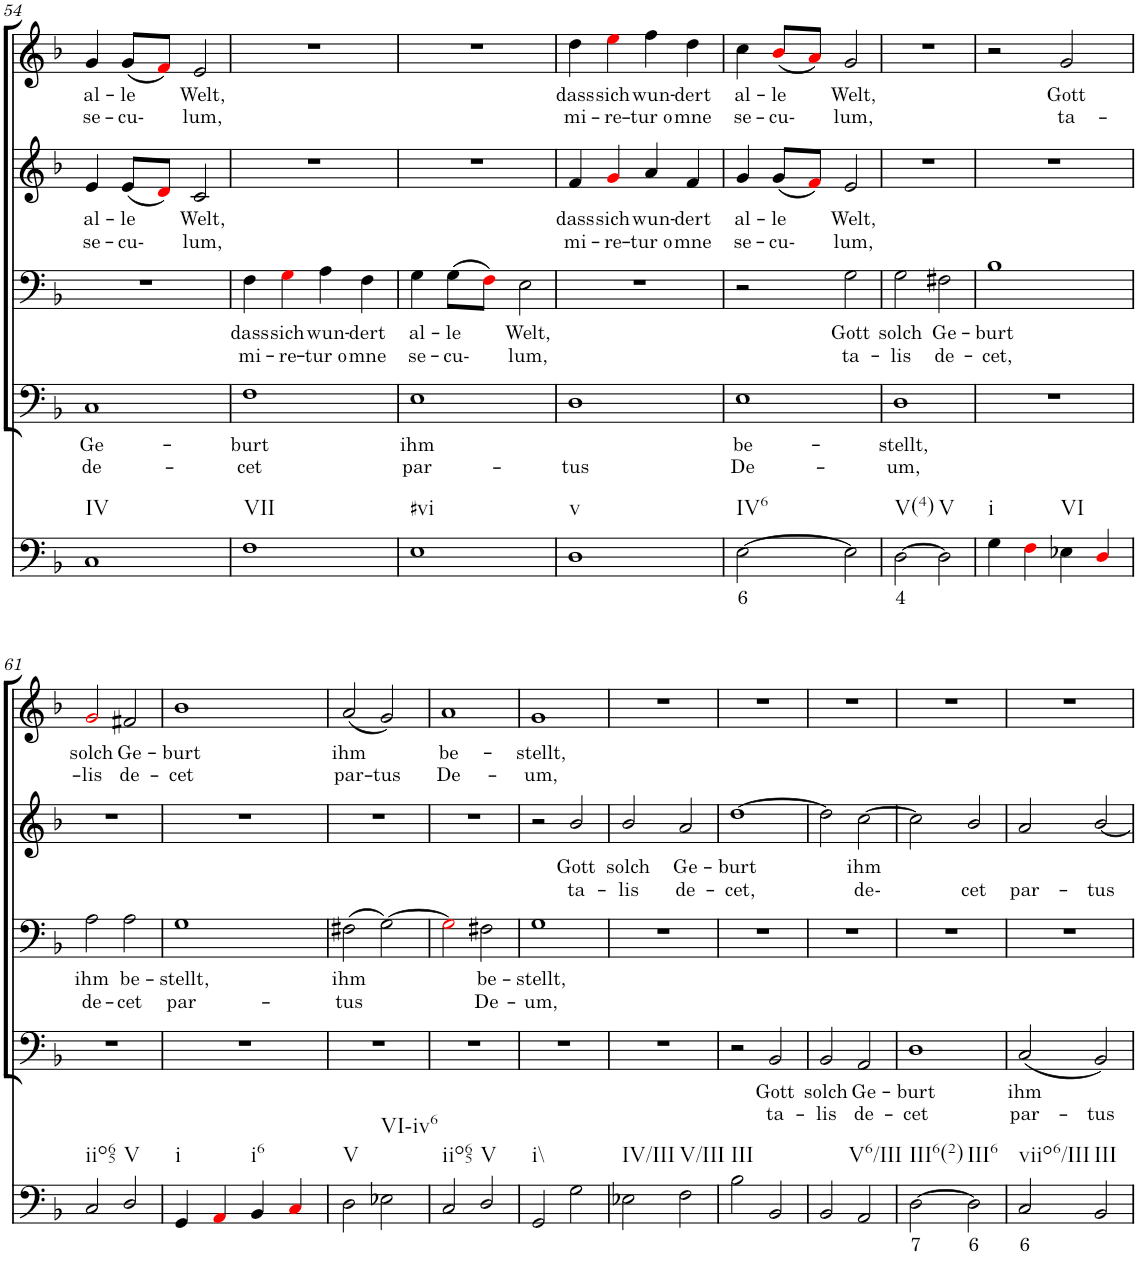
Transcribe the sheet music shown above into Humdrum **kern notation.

**kern	**text	**kern	**text	**text	**kern	**text	**text	**kern	**text	**text	**kern	**text	**text
*part5	*part5	*part4	*part4	*part4	*part3	*part3	*part3	*part2	*part2	*part2	*part1	*part1	*part1
*staff5	*staff5	*staff4	*staff4	*staff4	*staff3	*staff3	*staff3	*staff2	*staff2	*staff2	*staff1	*staff1	*staff1
*I"Continuo	*	*I"Bass II	*	*	*I"Bass I	*	*	*I"Soprano II	*	*	*I"Soprano I	*	*
!!LO:PB:g=z
*clefF4	*	*clefF4	*	*	*clefF4	*	*	*clefG2	*	*	*clefG2	*	*
*k[b-]	*	*k[b-]	*	*	*k[b-]	*	*	*k[b-]	*	*	*k[b-]	*	*
*M4/4	*	*M4/4	*	*	*M4/4	*	*	*M4/4	*	*	*M4/4	*	*
=54	=54	=54	=54	=54	=54	=54	=54	=54	=54	=54	=54	=54	=54
!LO:TX:b:t=IV	!	!	!	!	!	!	!	!	!	!	!	!	!
!	!	!	!LO:LY:b	!LO:LY:b	!	!	!	!	!LO:LY:b	!LO:LY:b	!	!LO:LY:b	!LO:LY:b
1C	.	1C	Ge-	de-	1r	.	.	4e/	al-	se-	4g/	al-	se-
!	!	!	!	!	!	!	!	!	!LO:LY:b	!LO:LY:b	!	!LO:LY:b	!LO:LY:b
.	.	.	.	.	.	.	.	(8e/L	le	cu-	(8g/L	le	cu-
.	.	.	.	.	.	.	.	8di/J)	.	.	8fi/J)	.	.
!	!	!	!	!	!	!	!	!	!LO:LY:b	!LO:LY:b	!	!LO:LY:b	!LO:LY:b
.	.	.	.	.	.	.	.	2c/	Welt,	lum,	2e/	Welt,	lum,
=55	=55	=55	=55	=55	=55	=55	=55	=55	=55	=55	=55	=55	=55
!LO:TX:b:t=VII	!	!	!	!	!	!	!	!	!	!	!	!	!
!	!	!	!LO:LY:b	!LO:LY:b	!	!LO:LY:b	!LO:LY:b	!	!	!	!	!	!
1F	.	1F	burt	cet	4F\	dass	mi-	1r	.	.	1r	.	.
!	!	!	!	!	!	!LO:LY:b	!LO:LY:b	!	!	!	!	!	!
.	.	.	.	.	4Gi\	sich	re-	.	.	.	.	.	.
!	!	!	!	!	!	!LO:LY:b	!LO:LY:b	!	!	!	!	!	!
.	.	.	.	.	4A\	wun-	tur o-	.	.	.	.	.	.
!	!	!	!	!	!	!LO:LY:b	!LO:LY:b	!	!	!	!	!	!
.	.	.	.	.	4F\	dert	mne	.	.	.	.	.	.
=56	=56	=56	=56	=56	=56	=56	=56	=56	=56	=56	=56	=56	=56
!LO:TX:b:t=#vi	!	!	!	!	!	!	!	!	!	!	!	!	!
!	!	!	!LO:LY:b	!LO:LY:b	!	!LO:LY:b	!LO:LY:b	!	!	!	!	!	!
1E	.	1E	ihm	par-	4G\	al-	se-	1r	.	.	1r	.	.
!	!	!	!	!	!	!LO:LY:b	!LO:LY:b	!	!	!	!	!	!
.	.	.	.	.	(8G\L	le	cu-	.	.	.	.	.	.
.	.	.	.	.	8Fi\J)	.	.	.	.	.	.	.	.
!	!	!	!	!	!	!LO:LY:b	!LO:LY:b	!	!	!	!	!	!
.	.	.	.	.	2E\	Welt,	lum,	.	.	.	.	.	.
=57	=57	=57	=57	=57	=57	=57	=57	=57	=57	=57	=57	=57	=57
!LO:TX:b:t=v	!	!	!	!	!	!	!	!	!	!	!	!	!
!	!	!	!	!LO:LY:b	!	!	!	!	!LO:LY:b	!LO:LY:b	!	!LO:LY:b	!LO:LY:b
1D	.	1D	.	tus	1r	.	.	4f/	dass	mi-	4dd\	dass	mi-
!	!	!	!	!	!	!	!	!	!LO:LY:b	!LO:LY:b	!	!LO:LY:b	!LO:LY:b
.	.	.	.	.	.	.	.	4gi/	sich	re-	4eei\	sich	re-
!	!	!	!	!	!	!	!	!	!LO:LY:b	!LO:LY:b	!	!LO:LY:b	!LO:LY:b
.	.	.	.	.	.	.	.	4a/	wun-	tur o-	4ff\	wun-	tur o-
!	!	!	!	!	!	!	!	!	!LO:LY:b	!LO:LY:b	!	!LO:LY:b	!LO:LY:b
.	.	.	.	.	.	.	.	4f/	dert	mne	4dd\	dert	mne
=58	=58	=58	=58	=58	=58	=58	=58	=58	=58	=58	=58	=58	=58
!LO:TX:b:t=IV6	!	!	!	!	!	!	!	!	!	!	!	!	!
!	!LO:LY:b	!	!LO:LY:b	!LO:LY:b	!	!	!	!	!LO:LY:b	!LO:LY:b	!	!LO:LY:b	!LO:LY:b
[2E\	6	1E	be-	De-	2r	.	.	4g/	al-	se-	4cc\	al-	se-
!	!	!	!	!	!	!	!	!	!LO:LY:b	!LO:LY:b	!	!LO:LY:b	!LO:LY:b
.	.	.	.	.	.	.	.	(8g/L	le	cu-	(8b-i/L	le	cu-
.	.	.	.	.	.	.	.	8fi/J)	.	.	8ai/J)	.	.
!	!	!	!	!	!	!LO:LY:b	!LO:LY:b	!	!LO:LY:b	!LO:LY:b	!	!LO:LY:b	!LO:LY:b
2E\]	.	.	.	.	2G\	Gott	ta-	2e/	Welt,	lum,	2g/	Welt,	lum,
=59	=59	=59	=59	=59	=59	=59	=59	=59	=59	=59	=59	=59	=59
!LO:TX:b:t=V(4)	!	!	!	!	!	!	!	!	!	!	!	!	!
!	!LO:LY:b	!	!LO:LY:b	!LO:LY:b	!	!LO:LY:b	!LO:LY:b	!	!	!	!	!	!
[2D\	4	1D	stellt,	um,	2G\	solch	lis	1r	.	.	1r	.	.
!LO:TX:b:t=V	!	!	!	!	!	!	!	!	!	!	!	!	!
!	!	!	!	!	!	!LO:LY:b	!LO:LY:b	!	!	!	!	!	!
2D\]	.	.	.	.	2F#X\	Ge-	de-	.	.	.	.	.	.
=60	=60	=60	=60	=60	=60	=60	=60	=60	=60	=60	=60	=60	=60
!LO:TX:b:t=i	!	!	!	!	!	!	!	!	!	!	!	!	!
!	!	!	!	!	!	!LO:LY:b	!LO:LY:b	!	!	!	!	!	!
4G\	.	1r	.	.	1B-	burt	cet,	1r	.	.	2r	.	.
4Fi\	.	.	.	.	.	.	.	.	.	.	.	.	.
!LO:TX:b:t=VI	!	!	!	!	!	!	!	!	!	!	!	!	!
!	!	!	!	!	!	!	!	!	!	!	!	!LO:LY:b	!LO:LY:b
4E-X\	.	.	.	.	.	.	.	.	.	.	2g/	Gott	ta-
4Di/	.	.	.	.	.	.	.	.	.	.	.	.	.
!!LO:LB:g=z
=61	=61	=61	=61	=61	=61	=61	=61	=61	=61	=61	=61	=61	=61
!LO:TX:b:t=iio65	!	!	!	!	!	!	!	!	!	!	!	!	!
!	!	!	!	!	!	!LO:LY:b	!LO:LY:b	!	!	!	!	!LO:LY:b	!LO:LY:b
2C/	.	1r	.	.	2A\	ihm	de-	1r	.	.	2gi/	solch	lis
!LO:TX:b:t=V	!	!	!	!	!	!	!	!	!	!	!	!	!
!	!	!	!	!	!	!LO:LY:b	!LO:LY:b	!	!	!	!	!LO:LY:b	!LO:LY:b
2D/	.	.	.	.	2A\	be-	cet	.	.	.	2f#X/	Ge-	de-
=62	=62	=62	=62	=62	=62	=62	=62	=62	=62	=62	=62	=62	=62
!LO:TX:b:t=i	!	!	!	!	!	!	!	!	!	!	!	!	!
!	!	!	!	!	!	!LO:LY:b	!LO:LY:b	!	!	!	!	!LO:LY:b	!LO:LY:b
4GG/	.	1r	.	.	1G	stellt,	par-	1r	.	.	1b-	burt	cet
4AAi/	.	.	.	.	.	.	.	.	.	.	.	.	.
!LO:TX:b:t=i6	!	!	!	!	!	!	!	!	!	!	!	!	!
4BB-/	.	.	.	.	.	.	.	.	.	.	.	.	.
4Ci/	.	.	.	.	.	.	.	.	.	.	.	.	.
=63	=63	=63	=63	=63	=63	=63	=63	=63	=63	=63	=63	=63	=63
!LO:TX:b:t=V	!	!	!	!	!	!	!	!	!	!	!	!	!
!	!	!	!	!	!	!LO:LY:b	!LO:LY:b	!	!	!	!	!LO:LY:b	!LO:LY:b
2D\	.	1r	.	.	(2F#X\	ihm	tus	1r	.	.	(2a/	ihm	par-
!LO:TX:b:t=VI-iv6	!	!	!	!	!	!	!	!	!	!	!	!	!
!	!	!	!	!	!	!	!	!	!	!	!	!	!LO:LY:b
2E-X\	.	.	.	.	[2G\)	.	.	.	.	.	2g/)	.	tus
=64	=64	=64	=64	=64	=64	=64	=64	=64	=64	=64	=64	=64	=64
!LO:TX:b:t=iio65	!	!	!	!	!	!	!	!	!	!	!	!	!
!	!	!	!	!	!	!	!	!	!	!	!	!LO:LY:b	!LO:LY:b
2C/	.	1r	.	.	2Gi\]	.	.	1r	.	.	1a	be-	De-
!LO:TX:b:t=V	!	!	!	!	!	!	!	!	!	!	!	!	!
!	!	!	!	!	!	!LO:LY:b	!LO:LY:b	!	!	!	!	!	!
2D/	.	.	.	.	2F#X\	be-	De-	.	.	.	.	.	.
=65	=65	=65	=65	=65	=65	=65	=65	=65	=65	=65	=65	=65	=65
!LO:TX:b:t=i\\	!	!	!	!	!	!	!	!	!	!	!	!	!
!	!	!	!	!	!	!LO:LY:b	!LO:LY:b	!	!	!	!	!LO:LY:b	!LO:LY:b
2GG/	.	1r	.	.	1G	stellt,	um,	2r	.	.	1g	stellt,	um,
!	!	!	!	!	!	!	!	!	!LO:LY:b	!LO:LY:b	!	!	!
2G\	.	.	.	.	.	.	.	2b-/	Gott	ta-	.	.	.
=66	=66	=66	=66	=66	=66	=66	=66	=66	=66	=66	=66	=66	=66
!LO:TX:b:t=IV/III	!	!	!	!	!	!	!	!	!	!	!	!	!
!	!	!	!	!	!	!	!	!	!LO:LY:b	!LO:LY:b	!	!	!
2E-X\	.	1r	.	.	1r	.	.	2b-/	solch	lis	1r	.	.
!LO:TX:b:t=V/III	!	!	!	!	!	!	!	!	!	!	!	!	!
!	!	!	!	!	!	!	!	!	!LO:LY:b	!LO:LY:b	!	!	!
2F\	.	.	.	.	.	.	.	2a/	Ge-	de-	.	.	.
=67	=67	=67	=67	=67	=67	=67	=67	=67	=67	=67	=67	=67	=67
!LO:TX:b:t=III	!	!	!	!	!	!	!	!	!	!	!	!	!
!	!	!	!	!	!	!	!	!	!LO:LY:b	!LO:LY:b	!	!	!
2B-\	.	2r	.	.	1r	.	.	[1dd	burt	cet,	1r	.	.
!	!	!	!LO:LY:b	!LO:LY:b	!	!	!	!	!	!	!	!	!
2BB-/	.	2BB-/	Gott	ta-	.	.	.	.	.	.	.	.	.
=68	=68	=68	=68	=68	=68	=68	=68	=68	=68	=68	=68	=68	=68
!	!	!	!LO:LY:b	!LO:LY:b	!	!	!	!	!	!	!	!	!
2BB-/	.	2BB-/	solch	lis	1r	.	.	2dd\]	.	.	1r	.	.
!LO:TX:b:t=V6/III	!	!	!	!	!	!	!	!	!	!	!	!	!
!	!	!	!LO:LY:b	!LO:LY:b	!	!	!	!	!LO:LY:b	!LO:LY:b	!	!	!
2AA/	.	2AA/	Ge-	de-	.	.	.	[2cc\	ihm	de-	.	.	.
=69	=69	=69	=69	=69	=69	=69	=69	=69	=69	=69	=69	=69	=69
!LO:TX:b:t=III6(2)	!	!	!	!	!	!	!	!	!	!	!	!	!
!	!LO:LY:b	!	!LO:LY:b	!LO:LY:b	!	!	!	!	!	!	!	!	!
[2D\	7	1D	burt	cet	1r	.	.	2cc\]	.	.	1r	.	.
!LO:TX:b:t=III6	!	!	!	!	!	!	!	!	!	!	!	!	!
!	!LO:LY:b	!	!	!	!	!	!	!	!	!LO:LY:b	!	!	!
2D\]	6	.	.	.	.	.	.	2b-/	.	cet	.	.	.
=70	=70	=70	=70	=70	=70	=70	=70	=70	=70	=70	=70	=70	=70
!LO:TX:b:t=viio6/III	!	!	!	!	!	!	!	!	!	!	!	!	!
!	!LO:LY:b	!	!LO:LY:b	!LO:LY:b	!	!	!	!	!	!LO:LY:b	!	!	!
2C/	6	(2C/	ihm	par-	1r	.	.	2a/	.	par-	1r	.	.
!LO:TX:b:t=III	!	!	!	!	!	!	!	!	!	!	!	!	!
!	!	!	!	!LO:LY:b	!	!	!	!	!	!LO:LY:b	!	!	!
2BB-/	.	2BB-/)	.	tus	.	.	.	[2b-/	.	tus	.	.	.
=	=	=	=	=	=	=	=	=	=	=	=	=	=
*-	*-	*-	*-	*-	*-	*-	*-	*-	*-	*-	*-	*-	*-
